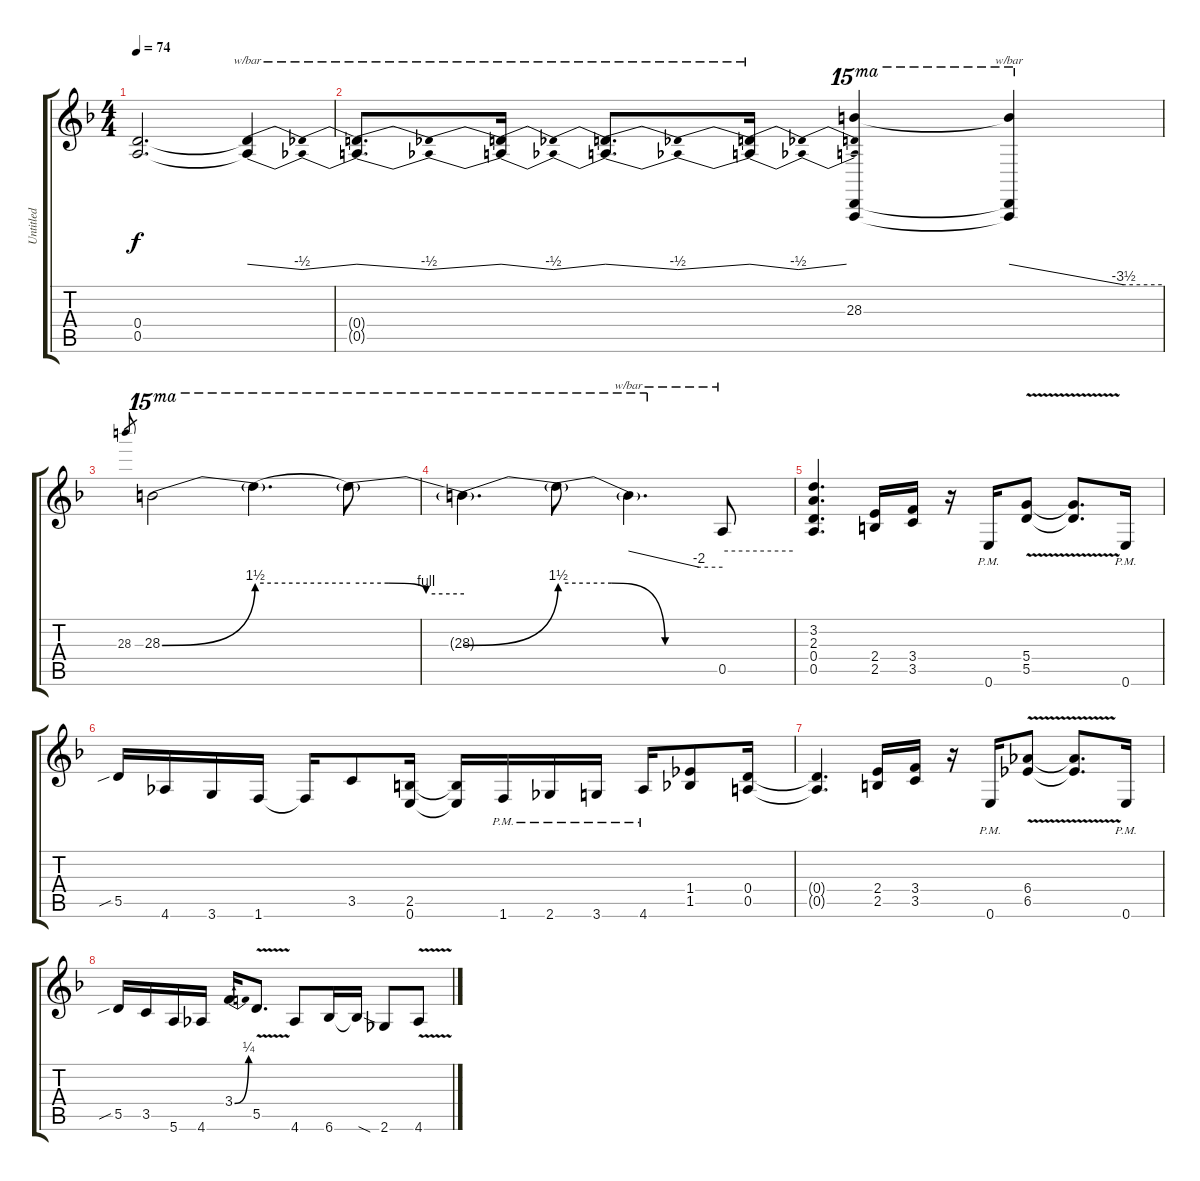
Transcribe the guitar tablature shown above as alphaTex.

\track ("Untitled" "Untitled") {instrument overdrivenguitar}
\staff {score tabs}
\tuning (E4 B3 G3 D3 A2 E2) {hide}
\ts (4 4)
\tempo 74
\clef g2
\ks f
(0.4 0.5).2{d dy f} (0.4{t} 0.5{t}).4{tbe (dip default 0 0 30 -2 60 0)} |
(0.4{t} 0.5{t}).8{d tbe (dip default 0 0 30 -2 60 0)} (0.4{t} 0.5{t}).16{tbe (dip default 0 0 30 -2 60 0)} (0.4{t} 0.5{t}).8{d tbe (dip default 0 0 30 -2 60 0)} (0.4{t} 0.5{t}).16{tbe (dip default 0 0 30 -2 60 0)} (28.3 0.4{t} 0.5{t}).4{ot 15ma} (28.3{t} 0.4{t} 0.5{t}).4{tbe (custom default 0 0 45 -14 60 -14) ot 15ma} |
28.3.8{gr} 28.3{be (bend 0 0 60 6)}.2{ot 15ma} 28.3{be (hold 0 6 60 6) t}.4{d ot 15ma} 28.3{be (custom 0 6 20 6 40 4 60 4) t}.8{ot 15ma} |
28.3{be (bend 0 0 60 6) t}.4{d ot 15ma} 28.3{be (custom 0 6 20 6 40 0 60 0) t}.8{ot 15ma} 28.3{t}.4{d tbe (custom default 0 0 45 -8 60 -8) ot 15ma} 0.5.8{tbe (hold default 0 0 60 0)} |
(3.2 2.3 0.4 0.5).4{d} (2.4 2.5).16 (3.4 3.5).16 r.16 0.6{pm}.16 (5.4{v} 5.5{v}).8 (5.4{v t} 5.5{v t}).8{d} 0.6{pm}.16 |
5.5{sib}.16 4.6.16 3.6.16 1.6.16 1.6{t}.16 3.5.8 (2.5 0.6).16 (2.5{t} 0.6{t}).16 1.6{pm}.16 2.6{pm}.16 3.6{pm}.16 4.6{pm}.16 (1.4 1.5).8 (0.4 0.5).16 |
(0.4{t} 0.5{t}).4{d} (2.4 2.5).16 (3.4 3.5).16 r.16 0.6{pm}.16 (6.4{v} 6.5{v}).8 (6.4{v t} 6.5{v t}).8{d} 0.6{pm}.16 |
5.5{sib}.16 3.5.16 5.6.16 4.6.16 3.4{be (bend 0 0 60 1)}.16 5.5{v}.8{d} 4.6.8 6.6.16 6.6{sod t}.16 2.6.8 4.6{v}.8
